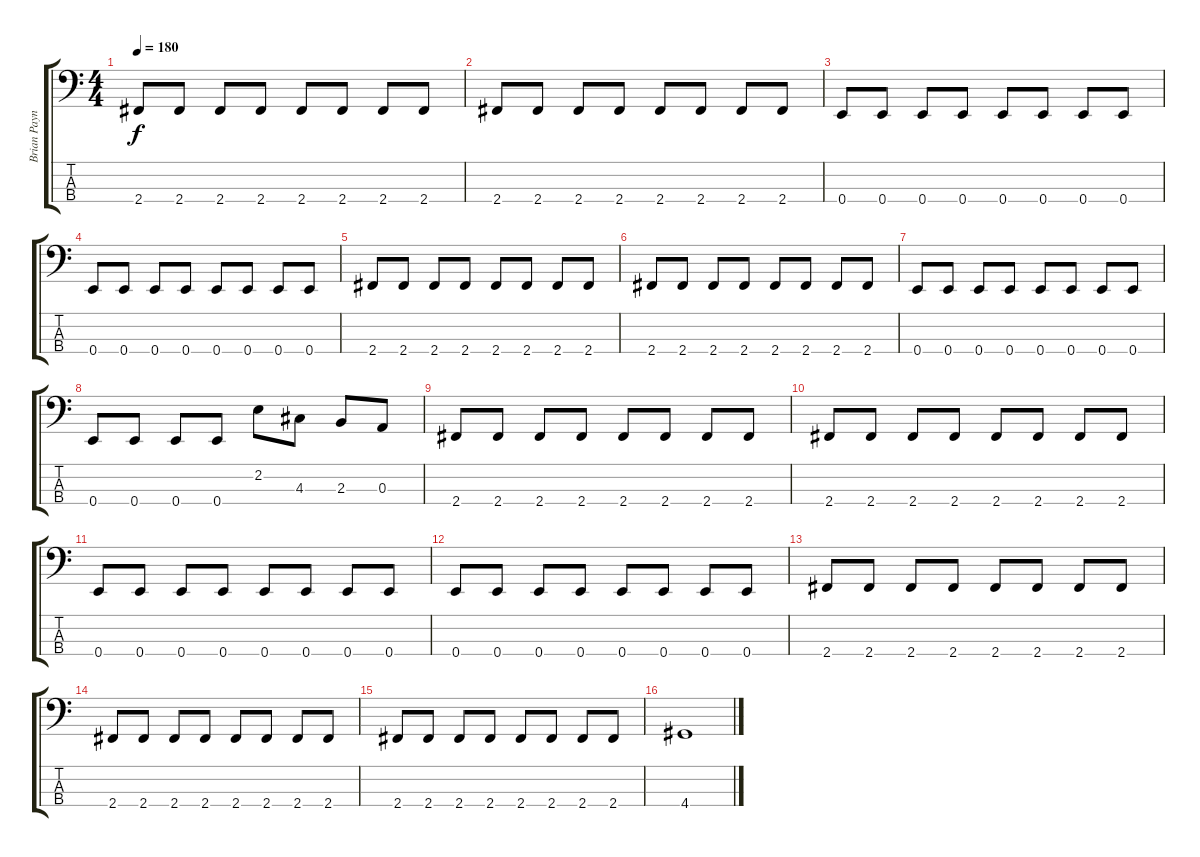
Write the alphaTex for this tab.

\track ("Brian Payne- Bass" "Brian Payn") {instrument electricbasspick}
\staff {score tabs}
\tuning (G2 D2 A1 E1) {hide}
\ts (4 4)
\tempo 180
\clef f4
\ks c
2.4.8{dy f} 2.4.8 2.4.8 2.4.8 2.4.8 2.4.8 2.4.8 2.4.8 |
2.4.8 2.4.8 2.4.8 2.4.8 2.4.8 2.4.8 2.4.8 2.4.8 |
0.4.8 0.4.8 0.4.8 0.4.8 0.4.8 0.4.8 0.4.8 0.4.8 |
0.4.8 0.4.8 0.4.8 0.4.8 0.4.8 0.4.8 0.4.8 0.4.8 |
2.4.8 2.4.8 2.4.8 2.4.8 2.4.8 2.4.8 2.4.8 2.4.8 |
2.4.8 2.4.8 2.4.8 2.4.8 2.4.8 2.4.8 2.4.8 2.4.8 |
0.4.8 0.4.8 0.4.8 0.4.8 0.4.8 0.4.8 0.4.8 0.4.8 |
0.4.8 0.4.8 0.4.8 0.4.8 2.2.8 4.3.8 2.3.8 0.3.8 |
2.4.8 2.4.8 2.4.8 2.4.8 2.4.8 2.4.8 2.4.8 2.4.8 |
2.4.8 2.4.8 2.4.8 2.4.8 2.4.8 2.4.8 2.4.8 2.4.8 |
0.4.8 0.4.8 0.4.8 0.4.8 0.4.8 0.4.8 0.4.8 0.4.8 |
0.4.8 0.4.8 0.4.8 0.4.8 0.4.8 0.4.8 0.4.8 0.4.8 |
2.4.8 2.4.8 2.4.8 2.4.8 2.4.8 2.4.8 2.4.8 2.4.8 |
2.4.8 2.4.8 2.4.8 2.4.8 2.4.8 2.4.8 2.4.8 2.4.8 |
2.4.8 2.4.8 2.4.8 2.4.8 2.4.8 2.4.8 2.4.8 2.4.8 |
4.4.1
